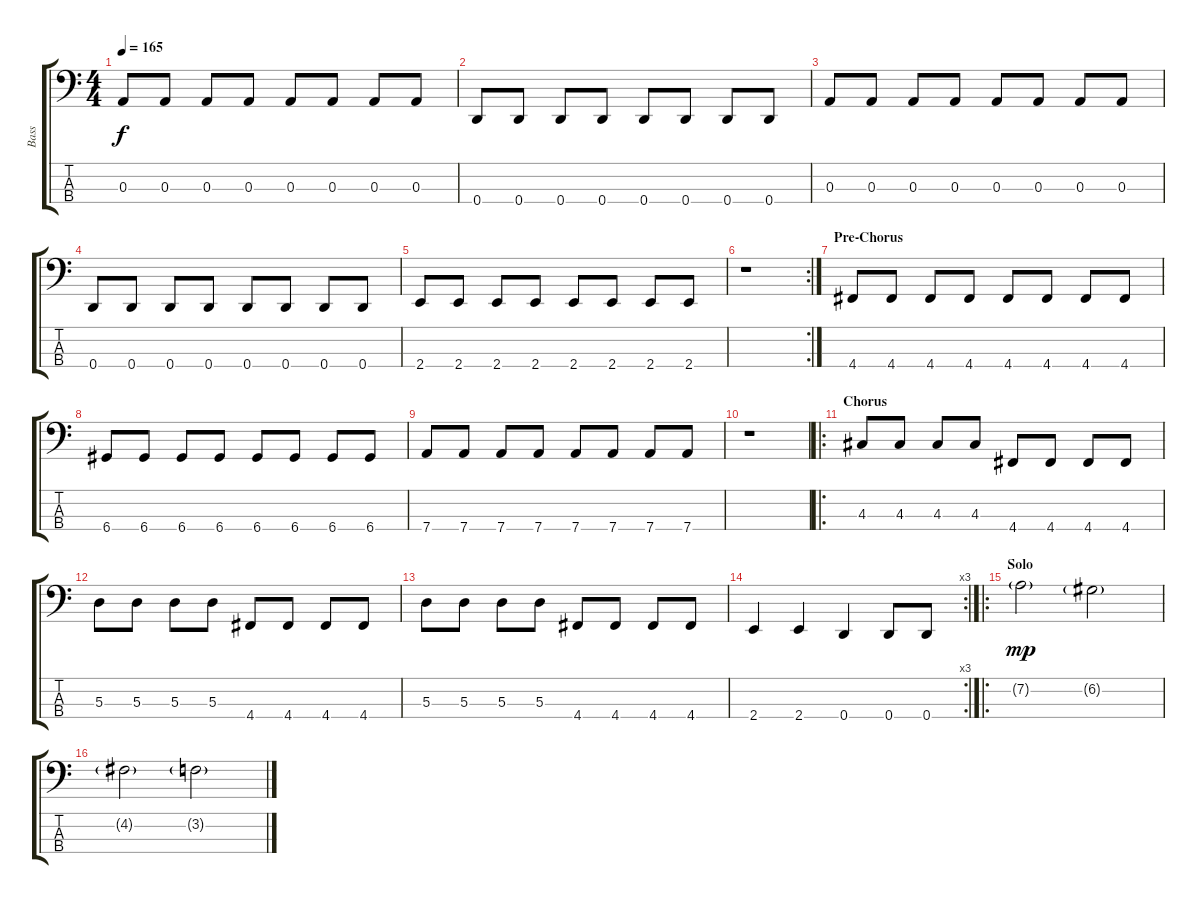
\track ("Bass" "Bass") {instrument electricbassfinger}
\staff {score tabs}
\tuning (G2 D2 A1 D1) {hide}
\ts (4 4)
\tempo 165
\clef f4
\ks c
0.3.8{dy f} 0.3.8 0.3.8 0.3.8 0.3.8 0.3.8 0.3.8 0.3.8 |
0.4.8 0.4.8 0.4.8 0.4.8 0.4.8 0.4.8 0.4.8 0.4.8 |
0.3.8 0.3.8 0.3.8 0.3.8 0.3.8 0.3.8 0.3.8 0.3.8 |
0.4.8 0.4.8 0.4.8 0.4.8 0.4.8 0.4.8 0.4.8 0.4.8 |
2.4.8 2.4.8 2.4.8 2.4.8 2.4.8 2.4.8 2.4.8 2.4.8 |
\rc 2
r.1 |
\section ("" "Pre-Chorus")
4.4.8 4.4.8 4.4.8 4.4.8 4.4.8 4.4.8 4.4.8 4.4.8 |
6.4.8 6.4.8 6.4.8 6.4.8 6.4.8 6.4.8 6.4.8 6.4.8 |
7.4.8 7.4.8 7.4.8 7.4.8 7.4.8 7.4.8 7.4.8 7.4.8 |
r.1 |
\ro
\section ("" "Chorus")
4.3.8 4.3.8 4.3.8 4.3.8 4.4.8 4.4.8 4.4.8 4.4.8 |
5.3.8 5.3.8 5.3.8 5.3.8 4.4.8 4.4.8 4.4.8 4.4.8 |
5.3.8 5.3.8 5.3.8 5.3.8 4.4.8 4.4.8 4.4.8 4.4.8 |
\rc 3
2.4.4 2.4.4 0.4.4 0.4.8 0.4.8 |
\ro
\section ("" "Solo")
7.2{g}.2{dy mp} 6.2{g}.2 |
4.2{g}.2 3.2{g}.2
